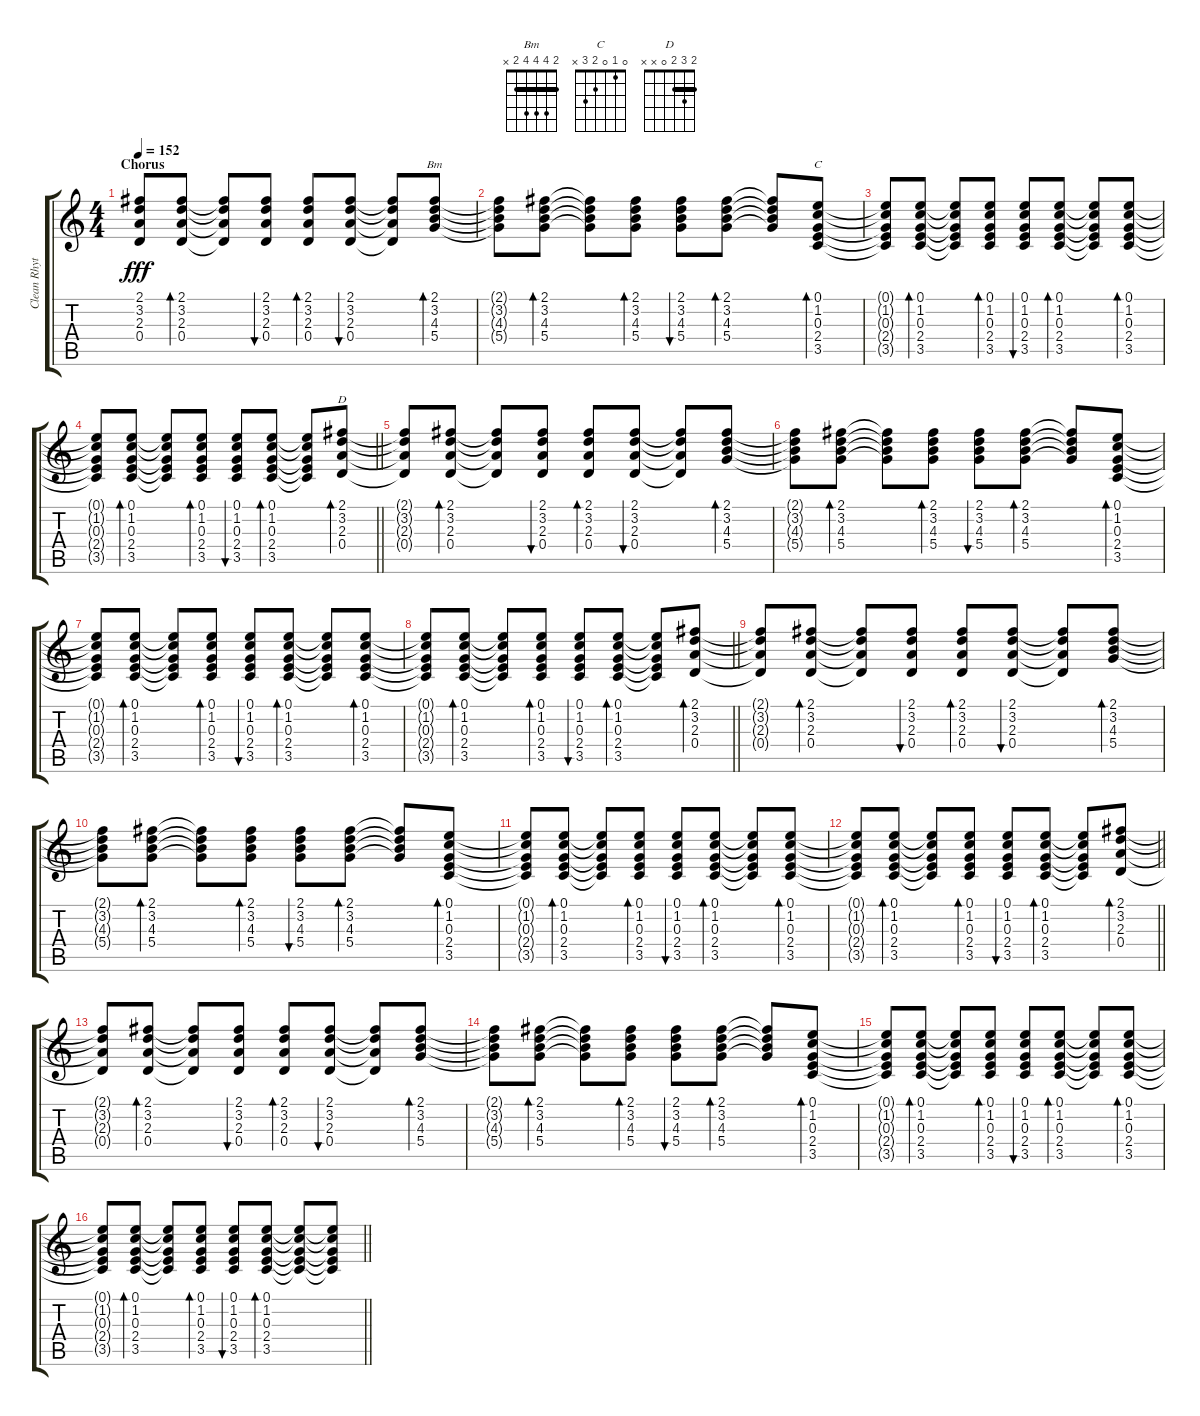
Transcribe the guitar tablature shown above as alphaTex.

\track ("Clean Rhythm Guitar" "Clean Rhyt") {instrument electricguitarclean}
\staff {score tabs}
\tuning (E4 B3 G3 D3 A2 E2) {hide}
\chord ("Bm" 2 4 4 4 2 x) {barre 2}
\chord ("C" 0 1 0 2 3 x)
\chord ("D" 2 3 2 0 x x) {barre 2}
\ts (4 4)
\section ("" "Chorus")
\tempo 152
\clef g2
\ks c
(2.1{t} 3.2{t} 2.3{t} 0.4{t}).8{dy fff} (2.1 3.2 2.3 0.4).8{bd 60} (2.1{t} 3.2{t} 2.3{t} 0.4{t}).8 (2.1 3.2 2.3 0.4).8{bu 60} (2.1 3.2 2.3 0.4).8{bd 60} (2.1 3.2 2.3 0.4).8{bu 60} (2.1{t} 3.2{t} 2.3{t} 0.4{t}).8 (2.1 3.2 4.3 5.4).8{bd 60 ch "Bm"} |
(2.1{t} 3.2{t} 4.3{t} 5.4{t}).8 (2.1 3.2 4.3 5.4).8{bd 60} (2.1{t} 3.2{t} 4.3{t} 5.4{t}).8 (2.1 3.2 4.3 5.4).8{bd 60} (2.1 3.2 4.3 5.4).8{bu 60} (2.1 3.2 4.3 5.4).8{bd 60} (2.1{t} 3.2{t} 4.3{t} 5.4{t}).8 (0.1 1.2 0.3 2.4 3.5).8{bd 60 ch "C"} |
(0.1{t} 1.2{t} 0.3{t} 2.4{t} 3.5{t}).8 (0.1 1.2 0.3 2.4 3.5).8{bd 60} (0.1{t} 1.2{t} 0.3{t} 2.4{t} 3.5{t}).8 (0.1 1.2 0.3 2.4 3.5).8{bd 60} (0.1 1.2 0.3 2.4 3.5).8{bu 60} (0.1 1.2 0.3 2.4 3.5).8{bd 60} (0.1{t} 1.2{t} 0.3{t} 2.4{t} 3.5{t}).8 (0.1 1.2 0.3 2.4 3.5).8{bd 60} |
\barLineRight lightlight
(0.1{t} 1.2{t} 0.3{t} 2.4{t} 3.5{t}).8 (0.1 1.2 0.3 2.4 3.5).8{bd 60} (0.1{t} 1.2{t} 0.3{t} 2.4{t} 3.5{t}).8 (0.1 1.2 0.3 2.4 3.5).8{bd 60} (0.1 1.2 0.3 2.4 3.5).8{bu 60} (0.1 1.2 0.3 2.4 3.5).8{bd 60} (0.1{t} 1.2{t} 0.3{t} 2.4{t} 3.5{t}).8 (2.1 3.2 2.3 0.4).8{bd 60 ch "D"} |
(2.1{t} 3.2{t} 2.3{t} 0.4{t}).8 (2.1 3.2 2.3 0.4).8{bd 60} (2.1{t} 3.2{t} 2.3{t} 0.4{t}).8 (2.1 3.2 2.3 0.4).8{bu 60} (2.1 3.2 2.3 0.4).8{bd 60} (2.1 3.2 2.3 0.4).8{bu 60} (2.1{t} 3.2{t} 2.3{t} 0.4{t}).8 (2.1 3.2 4.3 5.4).8{bd 60} |
(2.1{t} 3.2{t} 4.3{t} 5.4{t}).8 (2.1 3.2 4.3 5.4).8{bd 60} (2.1{t} 3.2{t} 4.3{t} 5.4{t}).8 (2.1 3.2 4.3 5.4).8{bd 60} (2.1 3.2 4.3 5.4).8{bu 60} (2.1 3.2 4.3 5.4).8{bd 60} (2.1{t} 3.2{t} 4.3{t} 5.4{t}).8 (0.1 1.2 0.3 2.4 3.5).8{bd 60} |
(0.1{t} 1.2{t} 0.3{t} 2.4{t} 3.5{t}).8 (0.1 1.2 0.3 2.4 3.5).8{bd 60} (0.1{t} 1.2{t} 0.3{t} 2.4{t} 3.5{t}).8 (0.1 1.2 0.3 2.4 3.5).8{bd 60} (0.1 1.2 0.3 2.4 3.5).8{bu 60} (0.1 1.2 0.3 2.4 3.5).8{bd 60} (0.1{t} 1.2{t} 0.3{t} 2.4{t} 3.5{t}).8 (0.1 1.2 0.3 2.4 3.5).8{bd 60} |
\barLineRight lightlight
(0.1{t} 1.2{t} 0.3{t} 2.4{t} 3.5{t}).8 (0.1 1.2 0.3 2.4 3.5).8{bd 60} (0.1{t} 1.2{t} 0.3{t} 2.4{t} 3.5{t}).8 (0.1 1.2 0.3 2.4 3.5).8{bd 60} (0.1 1.2 0.3 2.4 3.5).8{bu 60} (0.1 1.2 0.3 2.4 3.5).8{bd 60} (0.1{t} 1.2{t} 0.3{t} 2.4{t} 3.5{t}).8 (2.1 3.2 2.3 0.4).8{bd 60} |
(2.1{t} 3.2{t} 2.3{t} 0.4{t}).8 (2.1 3.2 2.3 0.4).8{bd 60} (2.1{t} 3.2{t} 2.3{t} 0.4{t}).8 (2.1 3.2 2.3 0.4).8{bu 60} (2.1 3.2 2.3 0.4).8{bd 60} (2.1 3.2 2.3 0.4).8{bu 60} (2.1{t} 3.2{t} 2.3{t} 0.4{t}).8 (2.1 3.2 4.3 5.4).8{bd 60} |
(2.1{t} 3.2{t} 4.3{t} 5.4{t}).8 (2.1 3.2 4.3 5.4).8{bd 60} (2.1{t} 3.2{t} 4.3{t} 5.4{t}).8 (2.1 3.2 4.3 5.4).8{bd 60} (2.1 3.2 4.3 5.4).8{bu 60} (2.1 3.2 4.3 5.4).8{bd 60} (2.1{t} 3.2{t} 4.3{t} 5.4{t}).8 (0.1 1.2 0.3 2.4 3.5).8{bd 60} |
(0.1{t} 1.2{t} 0.3{t} 2.4{t} 3.5{t}).8 (0.1 1.2 0.3 2.4 3.5).8{bd 60} (0.1{t} 1.2{t} 0.3{t} 2.4{t} 3.5{t}).8 (0.1 1.2 0.3 2.4 3.5).8{bd 60} (0.1 1.2 0.3 2.4 3.5).8{bu 60} (0.1 1.2 0.3 2.4 3.5).8{bd 60} (0.1{t} 1.2{t} 0.3{t} 2.4{t} 3.5{t}).8 (0.1 1.2 0.3 2.4 3.5).8{bd 60} |
\barLineRight lightlight
(0.1{t} 1.2{t} 0.3{t} 2.4{t} 3.5{t}).8 (0.1 1.2 0.3 2.4 3.5).8{bd 60} (0.1{t} 1.2{t} 0.3{t} 2.4{t} 3.5{t}).8 (0.1 1.2 0.3 2.4 3.5).8{bd 60} (0.1 1.2 0.3 2.4 3.5).8{bu 60} (0.1 1.2 0.3 2.4 3.5).8{bd 60} (0.1{t} 1.2{t} 0.3{t} 2.4{t} 3.5{t}).8 (2.1 3.2 2.3 0.4).8{bd 60} |
(2.1{t} 3.2{t} 2.3{t} 0.4{t}).8 (2.1 3.2 2.3 0.4).8{bd 60} (2.1{t} 3.2{t} 2.3{t} 0.4{t}).8 (2.1 3.2 2.3 0.4).8{bu 60} (2.1 3.2 2.3 0.4).8{bd 60} (2.1 3.2 2.3 0.4).8{bu 60} (2.1{t} 3.2{t} 2.3{t} 0.4{t}).8 (2.1 3.2 4.3 5.4).8{bd 60} |
(2.1{t} 3.2{t} 4.3{t} 5.4{t}).8 (2.1 3.2 4.3 5.4).8{bd 60} (2.1{t} 3.2{t} 4.3{t} 5.4{t}).8 (2.1 3.2 4.3 5.4).8{bd 60} (2.1 3.2 4.3 5.4).8{bu 60} (2.1 3.2 4.3 5.4).8{bd 60} (2.1{t} 3.2{t} 4.3{t} 5.4{t}).8 (0.1 1.2 0.3 2.4 3.5).8{bd 60} |
(0.1{t} 1.2{t} 0.3{t} 2.4{t} 3.5{t}).8 (0.1 1.2 0.3 2.4 3.5).8{bd 60} (0.1{t} 1.2{t} 0.3{t} 2.4{t} 3.5{t}).8 (0.1 1.2 0.3 2.4 3.5).8{bd 60} (0.1 1.2 0.3 2.4 3.5).8{bu 60} (0.1 1.2 0.3 2.4 3.5).8{bd 60} (0.1{t} 1.2{t} 0.3{t} 2.4{t} 3.5{t}).8 (0.1 1.2 0.3 2.4 3.5).8{bd 60} |
\barLineRight lightlight
(0.1{t} 1.2{t} 0.3{t} 2.4{t} 3.5{t}).8 (0.1 1.2 0.3 2.4 3.5).8{bd 60} (0.1{t} 1.2{t} 0.3{t} 2.4{t} 3.5{t}).8 (0.1 1.2 0.3 2.4 3.5).8{bd 60} (0.1 1.2 0.3 2.4 3.5).8{bu 60} (0.1 1.2 0.3 2.4 3.5).8{bd 60} (0.1{t} 1.2{t} 0.3{t} 2.4{t} 3.5{t}).8 (0.1{t} 1.2{t} 0.3{t} 2.4{t} 3.5{t}).8
